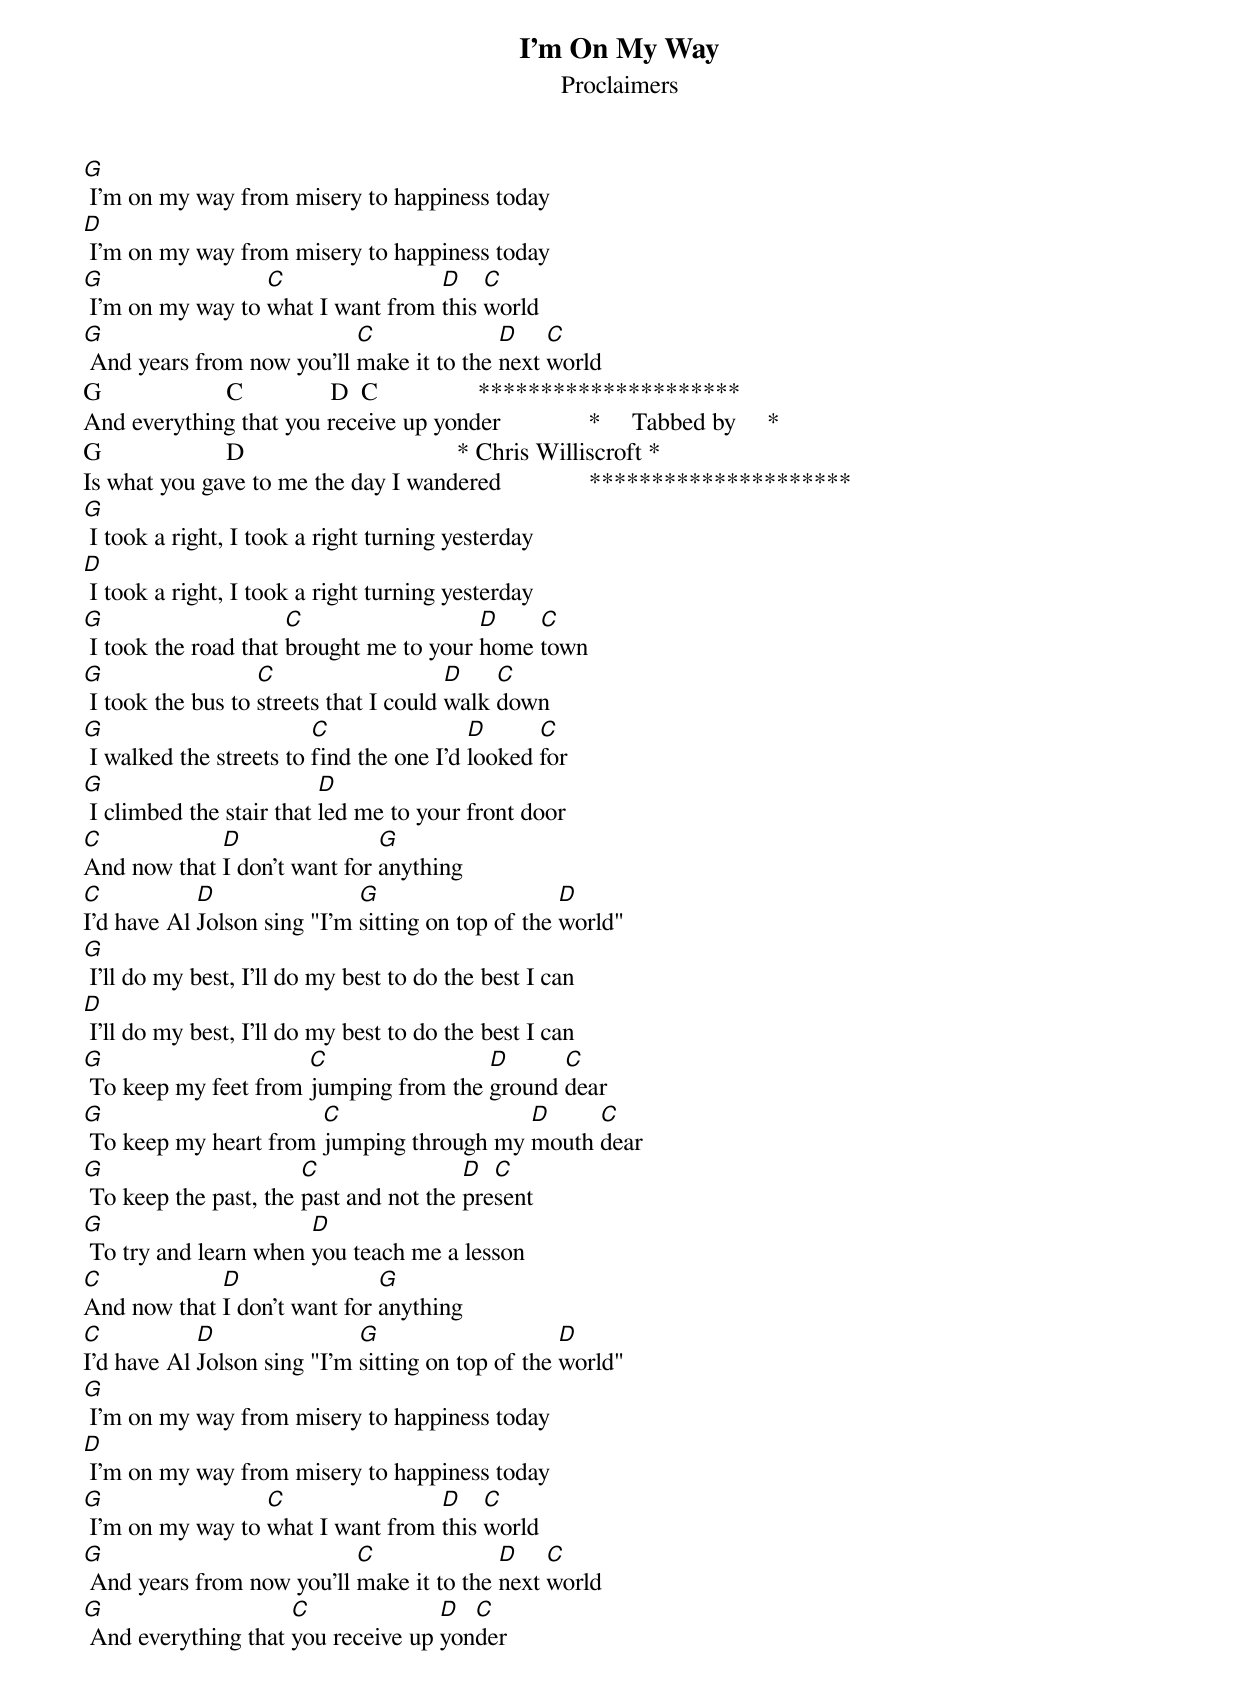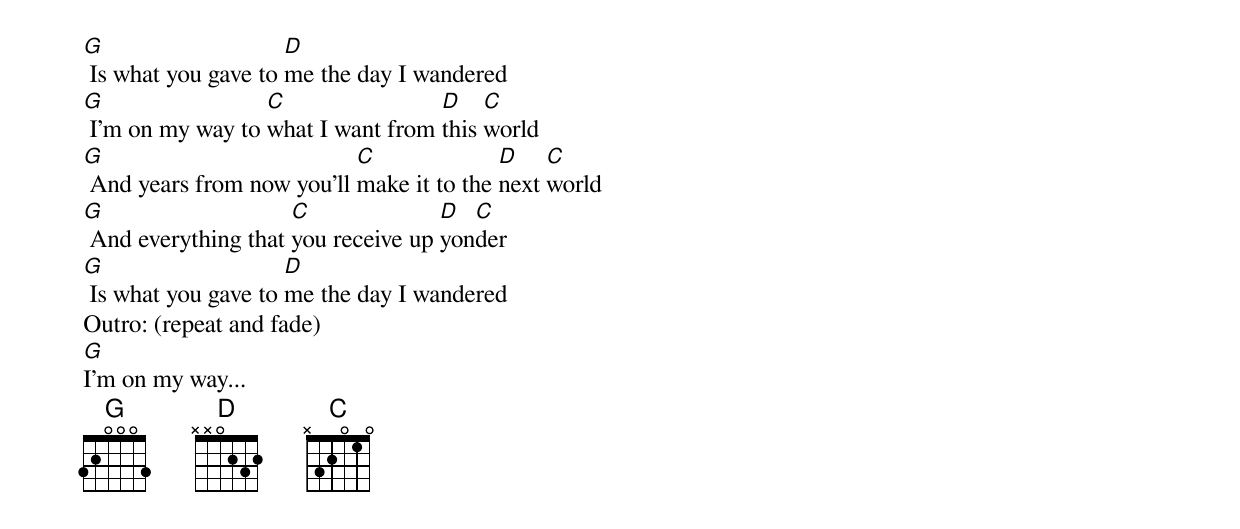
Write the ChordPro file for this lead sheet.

{t:I'm On My Way}
{st:Proclaimers}

[G] I'm on my way from misery to happiness today
[D] I'm on my way from misery to happiness today
[G] I'm on my way to [C]what I want from [D]this [C]world
[G] And years from now you'll [C]make it to the [D]next [C]world
G                    C              D  C                *********************
And everything that you receive up yonder              *     Tabbed by     *
G                    D                                  * Chris Williscroft *
Is what you gave to me the day I wandered              *********************
[G] I took a right, I took a right turning yesterday
[D] I took a right, I took a right turning yesterday
[G] I took the road that [C]brought me to your [D]home [C]town
[G] I took the bus to [C]streets that I could [D]walk [C]down
[G] I walked the streets to [C]find the one I'd [D]looked [C]for
[G] I climbed the stair that [D]led me to your front door
[C]And now that [D]I don't want for [G]anything
[C]I'd have Al [D]Jolson sing "I'm [G]sitting on top of the [D]world"
[G] I'll do my best, I'll do my best to do the best I can
[D] I'll do my best, I'll do my best to do the best I can
[G] To keep my feet from [C]jumping from the [D]ground [C]dear
[G] To keep my heart from [C]jumping through my [D]mouth [C]dear
[G] To keep the past, the [C]past and not the [D]pre[C]sent
[G] To try and learn when [D]you teach me a lesson
[C]And now that [D]I don't want for [G]anything
[C]I'd have Al [D]Jolson sing "I'm [G]sitting on top of the [D]world"
[G] I'm on my way from misery to happiness today
[D] I'm on my way from misery to happiness today
[G] I'm on my way to [C]what I want from [D]this [C]world
[G] And years from now you'll [C]make it to the [D]next [C]world
[G] And everything that [C]you receive up [D]yon[C]der
[G] Is what you gave to [D]me the day I wandered
[G] I'm on my way to [C]what I want from [D]this [C]world
[G] And years from now you'll [C]make it to the [D]next [C]world
[G] And everything that [C]you receive up [D]yon[C]der
[G] Is what you gave to [D]me the day I wandered
Outro: (repeat and fade)
[G]I'm on my way...
